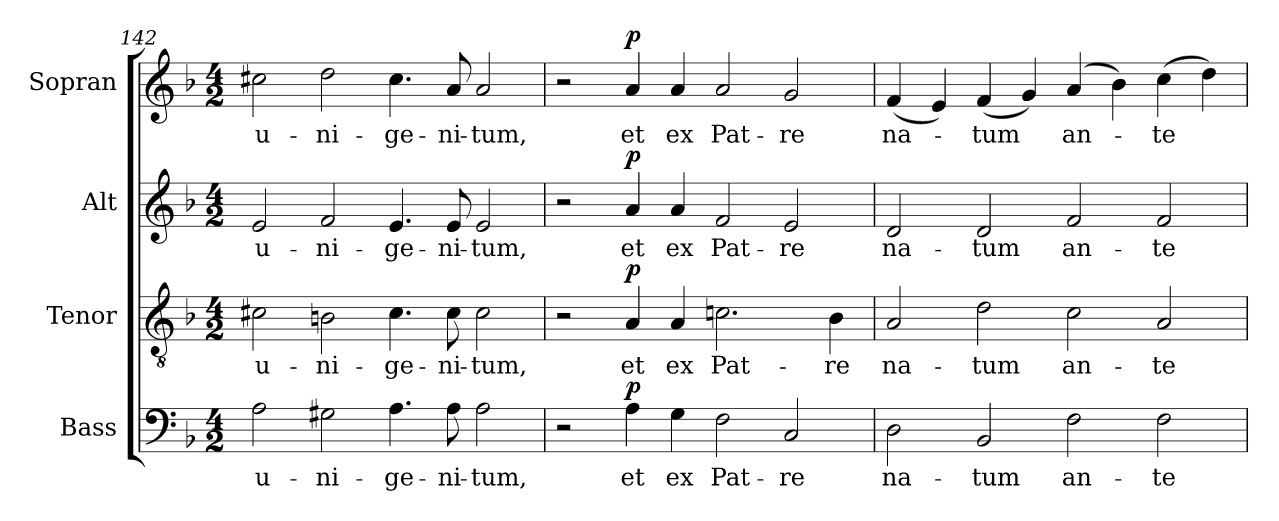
**kern	**text	**dynam	**kern	**text	**dynam	**kern	**text	**dynam	**kern	**text	**dynam
*part4	*part4	*part4	*part3	*part3	*part3	*part2	*part2	*part2	*part1	*part1	*part1
*staff4	*staff4	*staff4	*staff3	*staff3	*staff3	*staff2	*staff2	*staff2	*staff1	*staff1	*staff1
*I"Bass	*	*	*I"Tenor	*	*	*I"Alt	*	*	*I"Sopran	*	*
*I'B.	*	*	*I'T.	*	*	*I'A.	*	*	*I'S.	*	*
*clefF4	*	*	*clefGv2	*	*	*clefG2	*	*	*clefG2	*	*
*k[b-]	*	*	*k[b-]	*	*	*k[b-]	*	*	*k[b-]	*	*
*F:	*	*	*F:	*	*	*F:	*	*	*F:	*	*
*M4/2	*	*	*M4/2	*	*	*M4/2	*	*	*M4/2	*	*
=142	=142	=142	=142	=142	=142	=142	=142	=142	=142	=142	=142
!	!LO:LY:b	!	!	!LO:LY:b	!	!	!LO:LY:b	!	!	!LO:LY:b	!
2A\	u-	.	2c#X\	u-	.	2e/	u-	.	2cc#X\	u-	.
!	!LO:LY:b	!	!	!LO:LY:b	!	!	!LO:LY:b	!	!	!LO:LY:b	!
2G#X\	-ni-	.	2Bn\	-ni-	.	2f/	-ni-	.	2dd\	-ni-	.
!	!LO:LY:b	!	!	!LO:LY:b	!	!	!LO:LY:b	!	!	!LO:LY:b	!
4.A\	-ge-	.	4.c#\	-ge-	.	4.e/	-ge-	.	4.cc#\	-ge-	.
!	!LO:LY:b	!	!	!LO:LY:b	!	!	!LO:LY:b	!	!	!LO:LY:b	!
8A\	-ni-	.	8c#\	-ni-	.	8e/	-ni-	.	8a/	-ni-	.
!	!LO:LY:b	!	!	!LO:LY:b	!	!	!LO:LY:b	!	!	!LO:LY:b	!
2A\	-tum,	.	2c#\	-tum,	.	2e/	-tum,	.	2a/	-tum,	.
=143	=143	=143	=143	=143	=143	=143	=143	=143	=143	=143	=143
2r	.	.	2r	.	.	2r	.	.	2r	.	.
!	!LO:LY:b	!LO:DY:a	!	!LO:LY:b	!LO:DY:a	!	!LO:LY:b	!LO:DY:a	!	!LO:LY:b	!LO:DY:a
4A\	et	p	4A/	et	p	4a/	et	p	4a/	et	p
!	!LO:LY:b	!	!	!LO:LY:b	!	!	!LO:LY:b	!	!	!LO:LY:b	!
4G\	ex	.	4A/	ex	.	4a/	ex	.	4a/	ex	.
!	!LO:LY:b	!	!	!LO:LY:b	!	!	!LO:LY:b	!	!	!LO:LY:b	!
2F\	Pat-	.	2.cn\	Pat-	.	2f/	Pat-	.	2a/	Pat-	.
!	!LO:LY:b	!	!	!	!	!	!LO:LY:b	!	!	!LO:LY:b	!
2C/	-re	.	.	.	.	2e/	-re	.	2g/	-re	.
!	!	!	!	!LO:LY:b	!	!	!	!	!	!	!
.	.	.	4B-\	-re	.	.	.	.	.	.	.
=144	=144	=144	=144	=144	=144	=144	=144	=144	=144	=144	=144
!	!LO:LY:b	!	!	!LO:LY:b	!	!	!LO:LY:b	!	!	!LO:LY:b	!
2D\	na-	.	2A/	na-	.	2d/	na-	.	(<4f/	na-	.
.	.	.	.	.	.	.	.	.	4e/)	.	.
!	!LO:LY:b	!	!	!LO:LY:b	!	!	!LO:LY:b	!	!	!LO:LY:b	!
2BB-/	-tum	.	2d\	-tum	.	2d/	-tum	.	(<4f/	-tum	.
.	.	.	.	.	.	.	.	.	4g/)	.	.
!	!LO:LY:b	!	!	!LO:LY:b	!	!	!LO:LY:b	!	!	!LO:LY:b	!
2F\	an-	.	2c\	an-	.	2f/	an-	.	(>4a/	an-	.
.	.	.	.	.	.	.	.	.	4b-\)	.	.
!	!LO:LY:b	!	!	!LO:LY:b	!	!	!LO:LY:b	!	!	!LO:LY:b	!
2F\	-te	.	2A/	-te	.	2f/	-te	.	(>4cc\	-te	.
.	.	.	.	.	.	.	.	.	4dd\)	.	.
=	=	=	=	=	=	=	=	=	=	=	=
*-	*-	*-	*-	*-	*-	*-	*-	*-	*-	*-	*-
